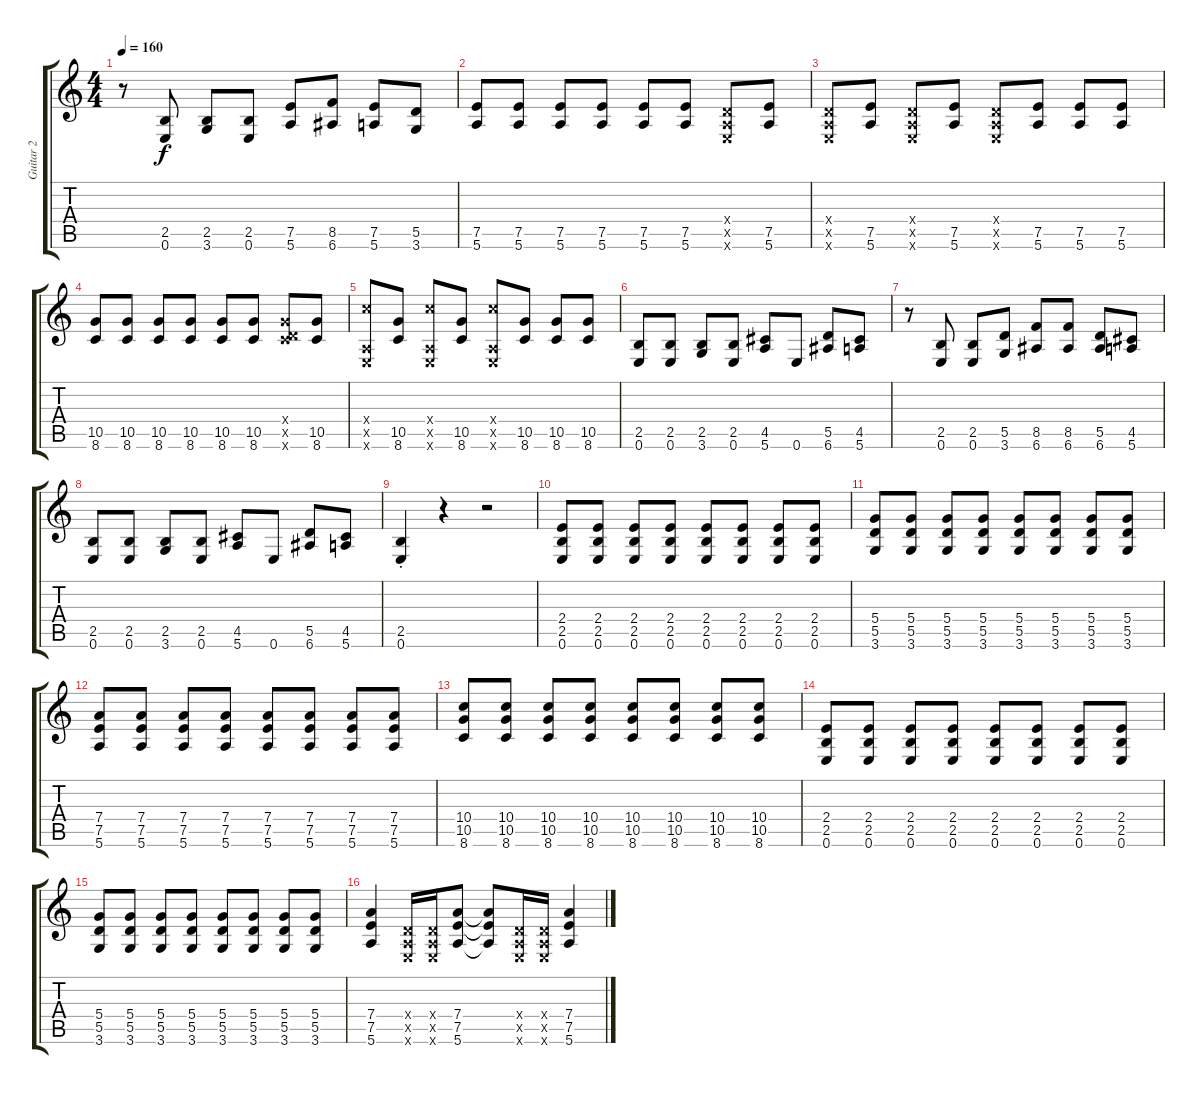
\track ("Guitar 2" "Guitar 2") {instrument distortionguitar}
\staff {score tabs}
\tuning (E4 B3 G3 D3 A2 E2) {hide}
\ts (4 4)
\tempo 160
\clef g2
\ks c
r.8{dy f} (2.5 0.6).8 (2.5 3.6).8 (2.5 0.6).8 (7.5 5.6).8 (8.5 6.6).8 (7.5 5.6).8 (5.5 3.6).8 |
(7.5 5.6).8 (7.5 5.6).8 (7.5 5.6).8 (7.5 5.6).8 (7.5 5.6).8 (7.5 5.6).8 (0.4{x} 0.5{x} 0.6{x}).8 (7.5 5.6).8 |
(0.4{x} 0.5{x} 0.6{x}).8 (7.5 5.6).8 (0.4{x} 0.5{x} 0.6{x}).8 (7.5 5.6).8 (0.4{x} 0.5{x} 0.6{x}).8 (7.5 5.6).8 (7.5 5.6).8 (7.5 5.6).8 |
(10.5 8.6).8 (10.5 8.6).8 (10.5 8.6).8 (10.5 8.6).8 (10.5 8.6).8 (10.5 8.6).8 (0.4{x} 10.5{x} 8.6{x}).8 (10.5 8.6).8 |
(10.4{x} 0.5{x} 0.6{x}).8 (10.5 8.6).8 (10.4{x} 0.5{x} 0.6{x}).8 (10.5 8.6).8 (10.4{x} 0.5{x} 0.6{x}).8 (10.5 8.6).8 (10.5 8.6).8 (10.5 8.6).8 |
(2.5 0.6).8 (2.5 0.6).8 (2.5 3.6).8 (2.5 0.6).8 (4.5 5.6).8 0.6.8 (5.5 6.6).8 (4.5 5.6).8 |
r.8 (2.5 0.6).8 (2.5 0.6).8 (5.5 3.6).8 (8.5 6.6).8 (8.5 6.6).8 (5.5 6.6).8 (4.5 5.6).8 |
(2.5 0.6).8 (2.5 0.6).8 (2.5 3.6).8 (2.5 0.6).8 (4.5 5.6).8 0.6.8 (5.5 6.6).8 (4.5 5.6).8 |
(2.5{st} 0.6{st}).4 r.4 r.2 |
(2.4 2.5 0.6).8 (2.4 2.5 0.6).8 (2.4 2.5 0.6).8 (2.4 2.5 0.6).8 (2.4 2.5 0.6).8 (2.4 2.5 0.6).8 (2.4 2.5 0.6).8 (2.4 2.5 0.6).8 |
(5.4 5.5 3.6).8 (5.4 5.5 3.6).8 (5.4 5.5 3.6).8 (5.4 5.5 3.6).8 (5.4 5.5 3.6).8 (5.4 5.5 3.6).8 (5.4 5.5 3.6).8 (5.4 5.5 3.6).8 |
(7.4 7.5 5.6).8 (7.4 7.5 5.6).8 (7.4 7.5 5.6).8 (7.4 7.5 5.6).8 (7.4 7.5 5.6).8 (7.4 7.5 5.6).8 (7.4 7.5 5.6).8 (7.4 7.5 5.6).8 |
(10.4 10.5 8.6).8 (10.4 10.5 8.6).8 (10.4 10.5 8.6).8 (10.4 10.5 8.6).8 (10.4 10.5 8.6).8 (10.4 10.5 8.6).8 (10.4 10.5 8.6).8 (10.4 10.5 8.6).8 |
(2.4 2.5 0.6).8 (2.4 2.5 0.6).8 (2.4 2.5 0.6).8 (2.4 2.5 0.6).8 (2.4 2.5 0.6).8 (2.4 2.5 0.6).8 (2.4 2.5 0.6).8 (2.4 2.5 0.6).8 |
(5.4 5.5 3.6).8 (5.4 5.5 3.6).8 (5.4 5.5 3.6).8 (5.4 5.5 3.6).8 (5.4 5.5 3.6).8 (5.4 5.5 3.6).8 (5.4 5.5 3.6).8 (5.4 5.5 3.6).8 |
(7.4 7.5 5.6).4 (0.4{x} 0.5{x} 0.6{x}).16 (0.4{x} 0.5{x} 0.6{x}).16 (7.4 7.5 5.6).8 (7.4{t} 7.5{t} 5.6{t}).8 (0.4{x} 0.5{x} 0.6{x}).16 (0.4{x} 0.5{x} 0.6{x}).16 (7.4 7.5 5.6).4
